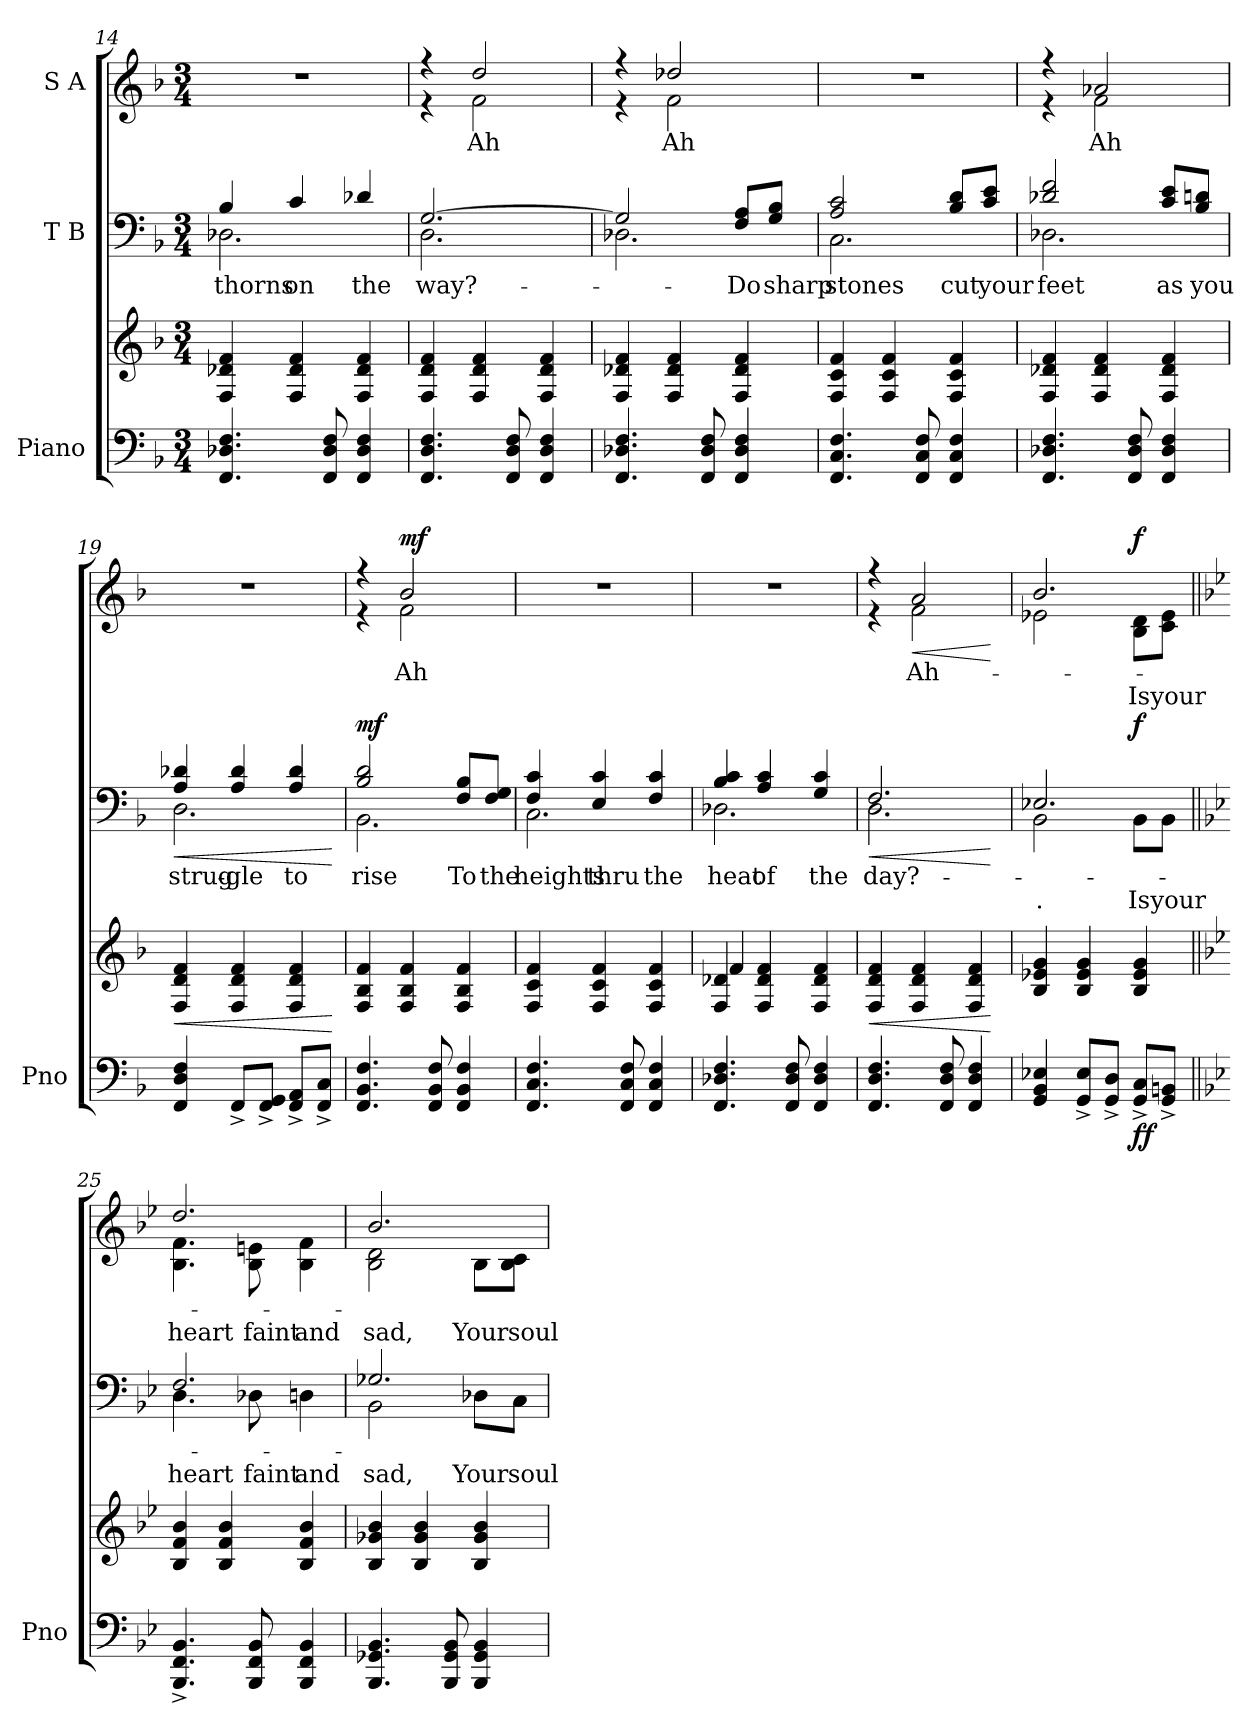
**kern	**kern	**dynam	**kern	**text	**text	**dynam	**kern	**text	**text	**dynam
*part3	*part3	*part3	*part2	*part2	*part2	*part2	*part1	*part1	*part1	*part1
*staff4	*staff3	*staff3/4	*staff2	*staff2	*staff2	*staff2	*staff1	*staff1	*staff1	*staff1
*I"Piano	*	*	*I"T B	*	*	*	*I"S A	*	*	*
*I'Pno	*	*	*	*	*	*	*	*	*	*
*clefF4	*clefG2	*	*clefF4	*	*	*	*clefG2	*	*	*
*k[b-]	*k[b-]	*	*k[b-]	*	*	*	*k[b-]	*	*	*
*M3/4	*M3/4	*	*M3/4	*	*	*	*M3/4	*	*	*
=14	=14	=14	=14	=14	=14	=14	=14	=14	=14	=14
!	!	!	!	!LO:LY:b	!	!	!	!	!	!
*	*	*	*^	*	*	*	*	*	*	*
4.FF/ 4.D-X/ 4.F/	4F/ 4d-X/ 4f/	.	4B-/	2.D-X\	thorns	.	.	2.r	.	.	.
!	!	!	!	!	!LO:LY:b	!	!	!	!	!	!
.	4F/ 4d-/ 4f/	.	4c/	.	on	.	.	.	.	.	.
8FF/ 8D-/ 8F/	.	.	.	.	.	.	.	.	.	.	.
!	!	!	!	!	!LO:LY:b	!	!	!	!	!	!
4FF/ 4D-/ 4F/	4F/ 4d-/ 4f/	.	4d-X/	.	the	.	.	.	.	.	.
=15	=15	=15	=15	=15	=15	=15	=15	=15	=15	=15	=15
!	!	!	!	!	!LO:LY:b	!	!	!	!	!	!
*	*	*	*	*	*	*	*	*^	*	*	*
4.FF/ 4.D/ 4.F/	4F/ 4d/ 4f/	.	[2.G/	2.D\	way?-	.	.	4r	4r	.	.	.
!	!	!	!	!	!	!	!	!	!	!LO:LY:b	!	!
!	!	!	!	!	!	!	!	!	!	!LO:LY:b	!	!
.	4F/ 4d/ 4f/	.	.	.	.	.	.	2dd/	2f\	Ah	.	.
8FF/ 8D/ 8F/	.	.	.	.	.	.	.	.	.	.	.	.
4FF/ 4D/ 4F/	4F/ 4d/ 4f/	.	.	.	.	.	.	.	.	.	.	.
=16	=16	=16	=16	=16	=16	=16	=16	=16	=16	=16	=16	=16
4.FF/ 4.D-X/ 4.F/	4F/ 4d-X/ 4f/	.	2G/]	2.D-X\	.	.	.	4r	4r	.	.	.
!	!	!	!	!	!	!	!	!	!	!LO:LY:b	!	!
.	4F/ 4d-/ 4f/	.	.	.	.	.	.	2dd-X/	2f\	Ah	.	.
8FF/ 8D-/ 8F/	.	.	.	.	.	.	.	.	.	.	.	.
!	!	!	!	!	!LO:LY:b	!	!	!	!	!	!	!
4FF/ 4D-/ 4F/	4F/ 4d-/ 4f/	.	8F/ 8A/L	.	-Do	.	.	.	.	.	.	.
!	!	!	!	!	!LO:LY:b	!	!	!	!	!	!	!
.	.	.	8G/ 8B-/J	.	sharp	.	.	.	.	.	.	.
*	*	*	*	*	*	*	*	*v	*v	*	*	*
=17	=17	=17	=17	=17	=17	=17	=17	=17	=17	=17	=17
!	!	!	!	!	!LO:LY:b	!	!	!	!	!	!
4.FF/ 4.C/ 4.F/	4F/ 4c/ 4f/	.	2A/ 2c/	2.C\	stones	.	.	2.r	.	.	.
.	4F/ 4c/ 4f/	.	.	.	.	.	.	.	.	.	.
8FF/ 8C/ 8F/	.	.	.	.	.	.	.	.	.	.	.
!	!	!	!	!	!LO:LY:b	!	!	!	!	!	!
4FF/ 4C/ 4F/	4F/ 4c/ 4f/	.	8B-/ 8d/L	.	cut	.	.	.	.	.	.
!	!	!	!	!	!LO:LY:b	!	!	!	!	!	!
.	.	.	8c/ 8e/J	.	your	.	.	.	.	.	.
=18	=18	=18	=18	=18	=18	=18	=18	=18	=18	=18	=18
!	!	!	!	!	!LO:LY:b	!	!	!	!	!	!
*	*	*	*	*	*	*	*	*^	*	*	*
4.FF/ 4.D-X/ 4.F/	4F/ 4d-X/ 4f/	.	2d-X/ 2f/	2.D-X\	feet	.	.	4r	4r	.	.	.
!	!	!	!	!	!	!	!	!	!	!LO:LY:b	!	!
.	4F/ 4d-/ 4f/	.	.	.	.	.	.	2a-X/	2f\	Ah	.	.
8FF/ 8D-/ 8F/	.	.	.	.	.	.	.	.	.	.	.	.
!	!	!	!	!	!LO:LY:b	!	!	!	!	!	!	!
4FF/ 4D-/ 4F/	4F/ 4d-/ 4f/	.	8c/ 8e/L	.	as	.	.	.	.	.	.	.
!	!	!	!	!	!LO:LY:b	!	!	!	!	!	!	!
.	.	.	8B-/ 8dn/J	.	you	.	.	.	.	.	.	.
*	*	*	*	*	*	*	*	*v	*v	*	*	*
!!LO:LB:g=z
=19	=19	=19	=19	=19	=19	=19	=19	=19	=19	=19	=19
!	!	!LO:HP:b	!	!	!LO:LY:b	!	!LO:HP:b	!	!	!	!
4FF/ 4D/ 4F/	4F/ 4d/ 4f/	<	4A/ 4d-X/	2.D\	strug-	.	<	2.r	.	.	.
!	!	!	!	!	!LO:LY:b	!	!	!	!	!	!
8FF^/L	4F/ 4d/ 4f/	.	4A/ 4d-/	.	-gle	.	.	.	.	.	.
8FF/^ 8GG/^J	.	.	.	.	.	.	.	.	.	.	.
!	!	!	!	!	!LO:LY:b	!	!	!	!	!	!
8FF/^ 8AA/^L	4F/ 4d/ 4f/	.	4A/ 4d-/	.	to	.	.	.	.	.	.
8FF/^ 8C/^J	.	.	.	.	.	.	.	.	.	.	.
*	*	*	*v	*v	*	*	*	*	*	*	*
.	.	[	.	.	.	[	.	.	.	.
=20	=20	=20	=20	=20	=20	=20	=20	=20	=20	=20
!	!	!LO:DY:b=2	!	!LO:LY:b	!	!	!	!	!	!
*	*	*	*^	*	*	*	*^	*	*	*
!	!	!LO:DY:n=1:b	!	!	!	!	!LO:DY:b	!	!	!	!	!
4.FF/ 4.BB-/ 4.F/	4F/ 4B-/ 4f/	mf mf	2B-/ 2d/	2.BB-\	rise	.	mf	4r	4r	.	.	.
!	!	!	!	!	!	!	!	!	!	!LO:LY:b	!	!LO:DY:b
.	4F/ 4B-/ 4f/	.	.	.	.	.	.	2b-/	2f\	Ah	.	mf
8FF/ 8BB-/ 8F/	.	.	.	.	.	.	.	.	.	.	.	.
!	!	!	!	!	!LO:LY:b	!	!	!	!	!	!	!
4FF/ 4BB-/ 4F/	4F/ 4B-/ 4f/	.	8F/ 8B-/L	.	To	.	.	.	.	.	.	.
!	!	!	!	!	!LO:LY:b	!	!	!	!	!	!	!
.	.	.	8F/ 8G/J	.	the	.	.	.	.	.	.	.
*	*	*	*	*	*	*	*	*v	*v	*	*	*
=21	=21	=21	=21	=21	=21	=21	=21	=21	=21	=21	=21
!	!	!	!	!	!LO:LY:b	!	!	!	!	!	!
4.FF/ 4.C/ 4.F/	4F/ 4c/ 4f/	.	4F/ 4c/	2.C\	heights	.	.	2.r	.	.	.
!	!	!	!	!	!LO:LY:b	!	!	!	!	!	!
.	4F/ 4c/ 4f/	.	4E/ 4c/	.	thru	.	.	.	.	.	.
8FF/ 8C/ 8F/	.	.	.	.	.	.	.	.	.	.	.
!	!	!	!	!	!LO:LY:b	!	!	!	!	!	!
4FF/ 4C/ 4F/	4F/ 4c/ 4f/	.	4F/ 4c/	.	the	.	.	.	.	.	.
=22	=22	=22	=22	=22	=22	=22	=22	=22	=22	=22	=22
*	*^	*	*	*	*	*	*	*	*	*	*
!	!	!	!	!	!	!LO:LY:b	!	!	!	!	!	!
4.FF/ 4.D-X/ 4.F/	4F/ 4d-X/	4f/	.	4B-/ 4c/	2.D-X\	heat	.	.	2.r	.	.	.
!	!	!	!	!	!	!LO:LY:b	!	!	!	!	!	!
.	4F/ 4d-/ 4f/	2ryy	.	4A/ 4c/	.	of	.	.	.	.	.	.
8FF/ 8D-/ 8F/	.	.	.	.	.	.	.	.	.	.	.	.
!	!	!	!	!	!	!LO:LY:b	!	!	!	!	!	!
4FF/ 4D-/ 4F/	4F/ 4d-/ 4f/	.	.	4G/ 4c/	.	the	.	.	.	.	.	.
*	*v	*v	*	*	*	*	*	*	*	*	*	*
=23	=23	=23	=23	=23	=23	=23	=23	=23	=23	=23	=23
!	!	!LO:HP:b	!	!	!LO:LY:b	!	!LO:HP:b	!	!	!	!
*	*	*	*	*	*	*	*	*^	*	*	*
4.FF/ 4.D/ 4.F/	4F/ 4d/ 4f/	<	2.F/	2.D\	day?-	.	<	4r	4r	.	.	.
!	!	!	!	!	!	!	!	!	!	!LO:LY:b	!	!LO:HP:b
.	4F/ 4d/ 4f/	.	.	.	.	.	.	2a/	2f\	Ah-	.	<
8FF/ 8D/ 8F/	.	.	.	.	.	.	.	.	.	.	.	.
4FF/ 4D/ 4F/	4F/ 4d/ 4f/	.	.	.	.	.	.	.	.	.	.	.
*	*	*	*v	*v	*	*	*	*	*	*	*	*
*	*	*	*	*	*	*	*v	*v	*	*	*
.	.	[	.	.	.	[	.	.	.	[
=24	=24	=24	=24	=24	=24	=24	=24	=24	=24	=24
!	!	!	!	!LO:LY:b	!	!	!	!	!	!
*	*	*	*^	*	*	*	*	*	*	*
!	!	!	!	!	!	!LO:LY:b	!	!	!	!	!
*	*	*	*	*	*	*	*	*^	*	*	*
4GG/ 4BB-/ 4E-X/	4B-/ 4e-X/ 4g/	.	2.E-X/	2BB-\	.	-.	.	2.b-/	2e-X\	.	.	.
8GG/^ 8E-/^L	4B-/ 4e-/ 4g/	.	.	.	.	.	.	.	.	.	.	.
8GG/^ 8D/^J	.	.	.	.	.	.	.	.	.	.	.	.
!	!	!LO:DY:b=2	!	!	!	!LO:LY:b	!	!	!	!	!LO:LY:b	!
!	!	!LO:DY:n=1:b	!	!	!	!	!LO:DY:b	!	!	!	!	!LO:DY:b
8GG/^ 8C/^L	4B-/ 4e-/ 4g/	f f	.	8BB-\L	.	Is	f	.	8B-\ 8d\L	.	-Is	f
!	!	!	!	!	!	!LO:LY:b	!	!	!	!	!LO:LY:b	!
8GG/^ 8BBn/^J	.	.	.	8BB-\J	.	your	.	.	8c\ 8e-\J	.	your	.
!!LO:PB:g=z	!!
=25||	=25||	=25||	=25||	=25||	=25||	=25||	=25||	=25||	=25||	=25||	=25||	=25||
*k[b-e-]	*k[b-e-]	*	*k[b-e-]	*	*	*	*	*k[b-e-]	*	*	*	*
!	!	!	!	!	!LO:LY:b	!	!	!	!	!	!	!
!	!	!	!	!	!	!LO:LY:b	!	!	!	!	!LO:LY:b	!
4.BBB-/^ 4.FF/^ 4.BB-/^	4B-/ 4f/ 4b-/	.	2.F/	4.D\	.	heart	.	2.dd/	4.B-\ 4.f\	.	heart	.
.	4B-/ 4f/ 4b-/	.	.	.	.	.	.	.	.	.	.	.
!	!	!	!	!	!	!LO:LY:b	!	!	!	!	!LO:LY:b	!
8BBB-/ 8FF/ 8BB-/	.	.	.	8D-X\	.	faint	.	.	8B-\ 8en\	.	faint	.
!	!	!	!	!	!	!LO:LY:b	!	!	!	!	!LO:LY:b	!
4BBB-/ 4FF/ 4BB-/	4B-/ 4f/ 4b-/	.	.	4Dn\	.	and	.	.	4B-\ 4f\	.	and	.
=26	=26	=26	=26	=26	=26	=26	=26	=26	=26	=26	=26	=26
!	!	!	!	!	!	!LO:LY:b	!	!	!	!	!LO:LY:b	!
4.BBB-/ 4.GG-X/ 4.BB-/	4B-/ 4g-X/ 4b-/	.	2.G-X/	2BB-\	.	sad,	.	2.b-/	2B-\ 2d\	.	sad,	.
.	4B-/ 4g-/ 4b-/	.	.	.	.	.	.	.	.	.	.	.
8BBB-/ 8GG-/ 8BB-/	.	.	.	.	.	.	.	.	.	.	.	.
!	!	!	!	!	!	!LO:LY:b	!	!	!	!	!LO:LY:b	!
4BBB-/ 4GG-/ 4BB-/	4B-/ 4g-/ 4b-/	.	.	8D-X\L	.	Your	.	.	8B-\L	.	Your	.
!	!	!	!	!	!	!LO:LY:b	!	!	!	!	!LO:LY:b	!
.	.	.	.	8C\J	.	soul	.	.	8B-\ 8c\J	.	soul	.
*	*	*	*v	*v	*	*	*	*	*	*	*	*
*	*	*	*	*	*	*	*v	*v	*	*	*
=	=	=	=	=	=	=	=	=	=	=
*-	*-	*-	*-	*-	*-	*-	*-	*-	*-	*-
